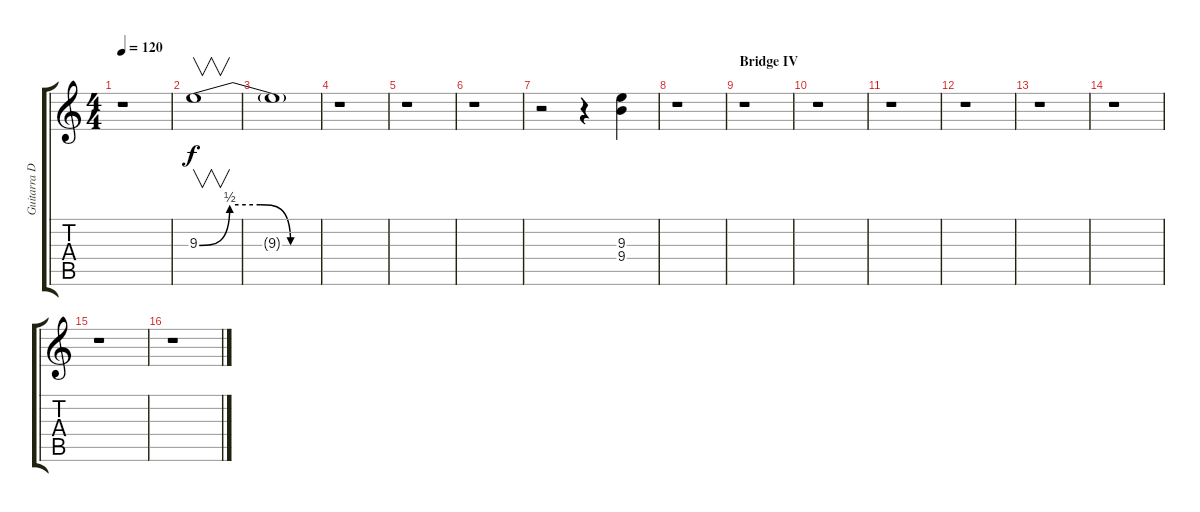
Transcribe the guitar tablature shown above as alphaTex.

\track ("Guitarra Distorção 3" "Guitarra D") {instrument distortionguitar}
\staff {score tabs}
\tuning (E4 B3 G3 D3 A2 E2) {hide}
\ts (4 4)
\tempo 120
\clef g2
\ks c
r.1{dy f} |
9.3{be (custom 0 0 15 2 30 2 45 0 60 0)}.1{v volume 12 instrument guitarharmonics} |
9.3{t}.1 |
r.1 |
r.1 |
r.1 |
r.2 r.4 (9.3 9.4).4{instrument distortionguitar} |
r.1 |
\section ("" "Bridge IV")
r.1 |
r.1 |
r.1 |
r.1 |
r.1 |
r.1 |
r.1 |
r.1
